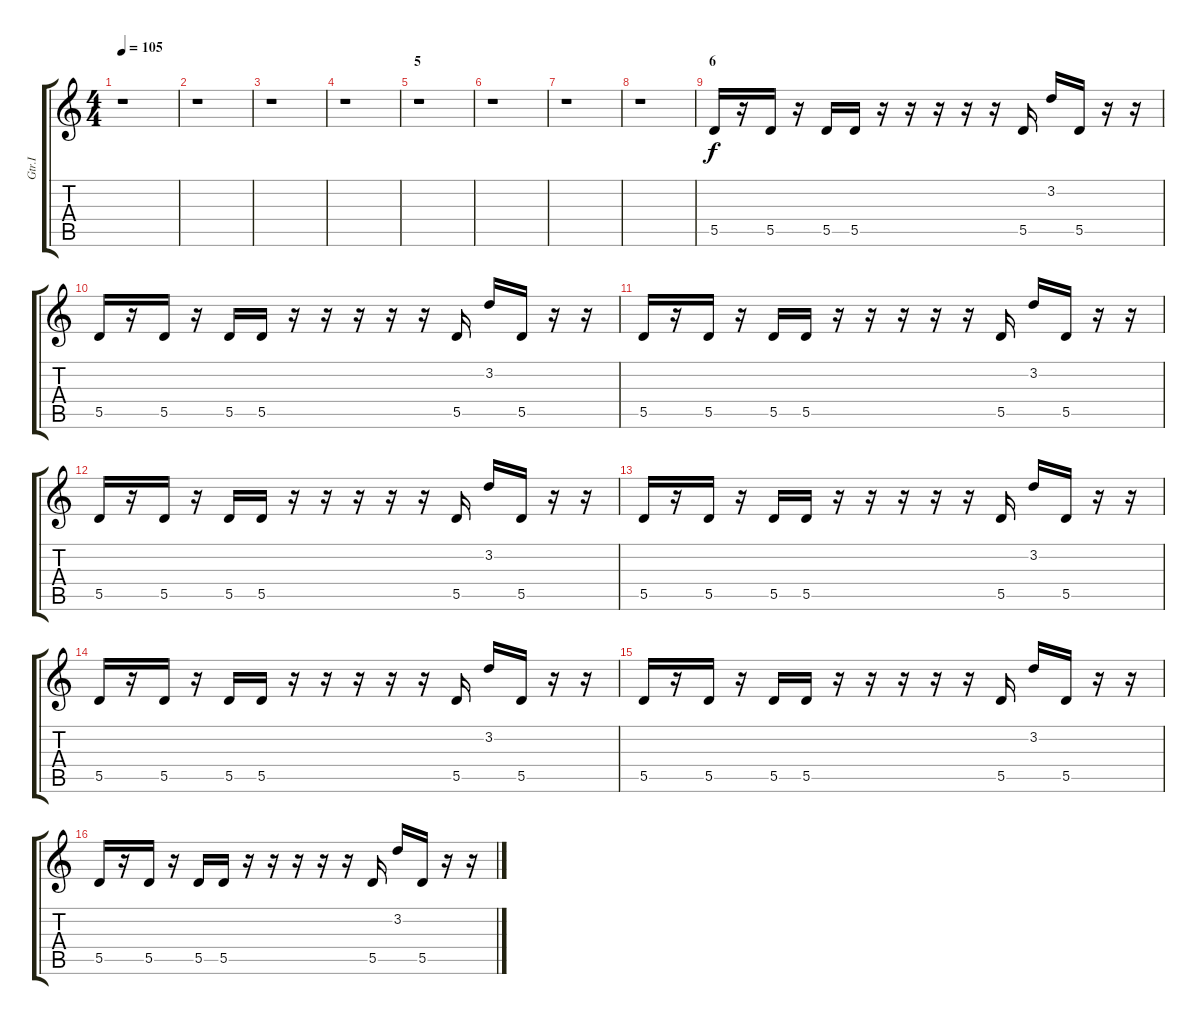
\track ("Gtr.I" "Gtr.I") {instrument electricguitarmuted}
\staff {score tabs}
\tuning (E4 B3 G3 D3 A2 E2) {hide}
\ts (4 4)
\tempo 105
\clef g2
\ks c
r.1{dy f} |
r.1 |
r.1 |
r.1 |
\section ("" "5")
r.1 |
r.1 |
r.1 |
r.1 |
\section ("" "6")
5.5.16 r.16 5.5.16 r.16 5.5.16 5.5.16 r.16 r.16 r.16 r.16 r.16 5.5.16 3.2.16 5.5.16 r.16 r.16 |
5.5.16 r.16 5.5.16 r.16 5.5.16 5.5.16 r.16 r.16 r.16 r.16 r.16 5.5.16 3.2.16 5.5.16 r.16 r.16 |
5.5.16 r.16 5.5.16 r.16 5.5.16 5.5.16 r.16 r.16 r.16 r.16 r.16 5.5.16 3.2.16 5.5.16 r.16 r.16 |
5.5.16 r.16 5.5.16 r.16 5.5.16 5.5.16 r.16 r.16 r.16 r.16 r.16 5.5.16 3.2.16 5.5.16 r.16 r.16 |
5.5.16 r.16 5.5.16 r.16 5.5.16 5.5.16 r.16 r.16 r.16 r.16 r.16 5.5.16 3.2.16 5.5.16 r.16 r.16 |
5.5.16 r.16 5.5.16 r.16 5.5.16 5.5.16 r.16 r.16 r.16 r.16 r.16 5.5.16 3.2.16 5.5.16 r.16 r.16 |
5.5.16 r.16 5.5.16 r.16 5.5.16 5.5.16 r.16 r.16 r.16 r.16 r.16 5.5.16 3.2.16 5.5.16 r.16 r.16 |
5.5.16 r.16 5.5.16 r.16 5.5.16 5.5.16 r.16 r.16 r.16 r.16 r.16 5.5.16 3.2.16 5.5.16 r.16 r.16
